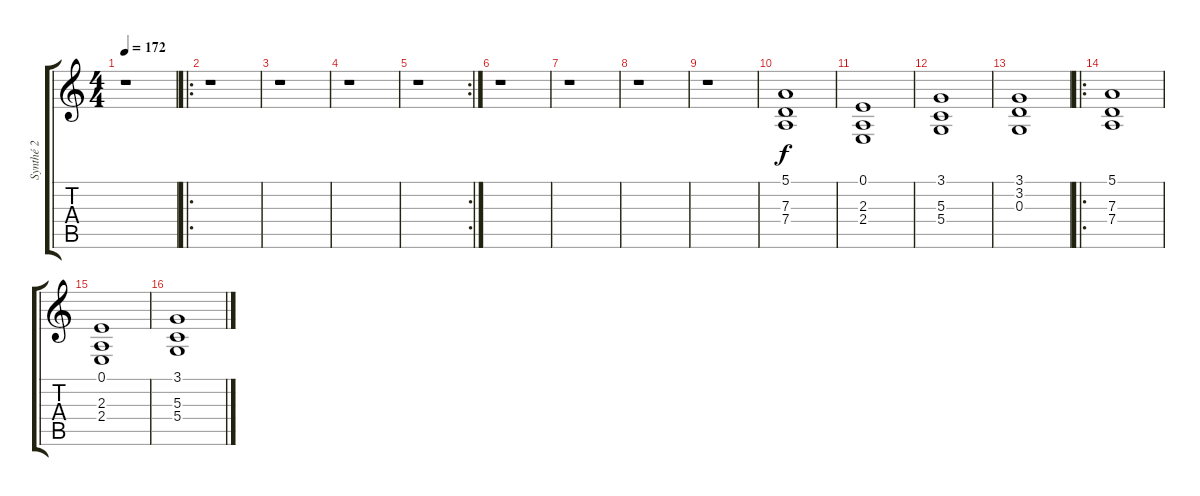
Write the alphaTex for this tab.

\track ("Synthé 2" "Synthé 2") {instrument pad4choir}
\staff {score tabs}
\tuning (E4 B3 G3 D3 A2 E2) {hide}
\ts (4 4)
\tempo 172
\clef g2
\ks c
r.1{dy f} |
\ro
r.1 |
r.1 |
r.1 |
\rc 2
r.1 |
r.1 |
r.1 |
r.1 |
r.1 |
(5.1 7.3 7.4).1 |
(0.1 2.3 2.4).1 |
(3.1 5.3 5.4).1 |
(3.1 3.2 0.3).1 |
\ro
(5.1 7.3 7.4).1 |
(0.1 2.3 2.4).1 |
(3.1 5.3 5.4).1
